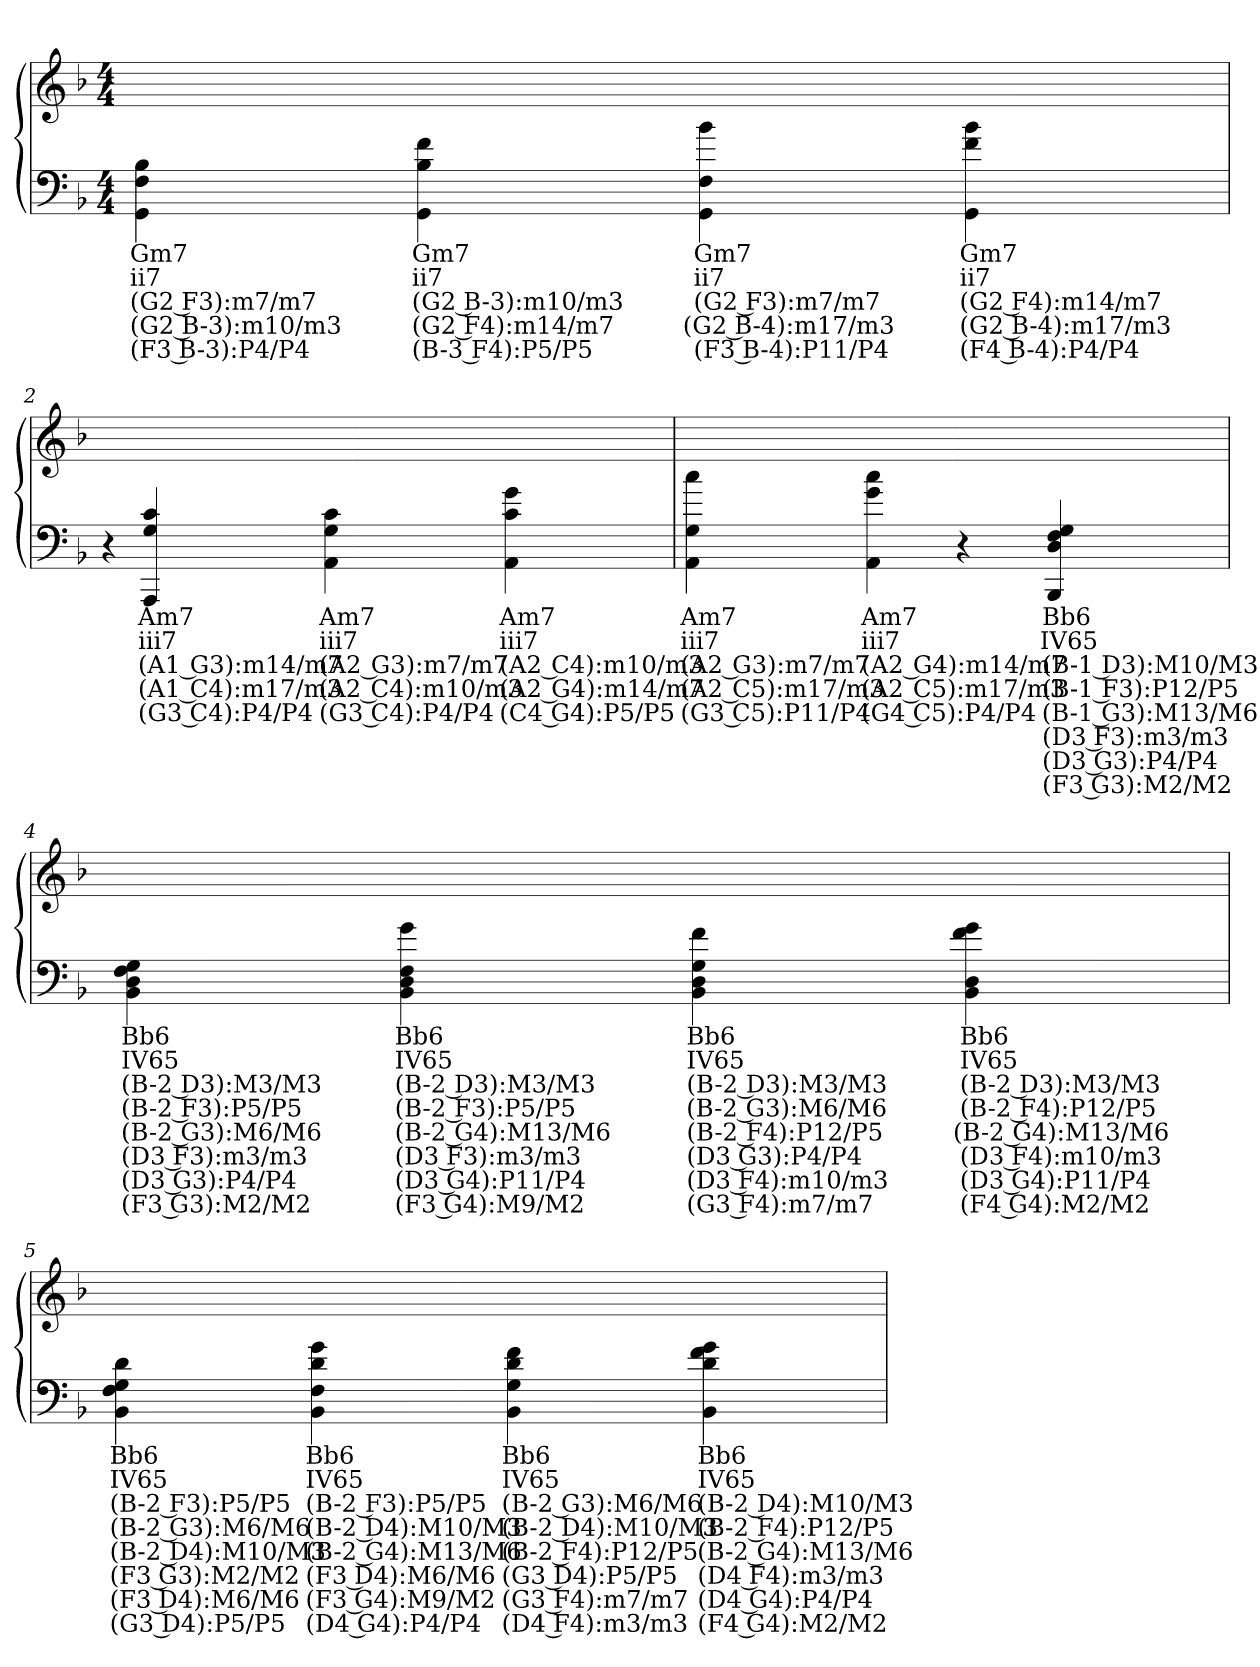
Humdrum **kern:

**kern	**text	**text	**text	**text	**text	**text	**text	**text	**kern
*part2	*part2	*part2	*part2	*part2	*part2	*part2	*part2	*part2	*part1
*staff2	*staff2	*staff2	*staff2	*staff2	*staff2	*staff2	*staff2	*staff2	*staff1
*clefF4	*	*	*	*	*	*	*	*	*clefG2
*k[b-]	*	*	*	*	*	*	*	*	*k[b-]
*F:	*	*	*	*	*	*	*	*	*F:
*M4/4	*	*	*	*	*	*	*	*	*M4/4
*MM60	*	*	*	*	*	*	*	*	*MM60
=1	=1	=1	=1	=1	=1	=1	=1	=1	=1
4GG 4F 4B-	Gm7	ii7	(G2 F3):m7/m7	(G2 B-3):m10/m3	(F3 B-3):P4/P4	.	.	.	1ryy
4GG 4B- 4f	Gm7	ii7	(G2 B-3):m10/m3	(G2 F4):m14/m7	(B-3 F4):P5/P5	.	.	.	.
4GG 4F 4b-	Gm7	ii7	(G2 F3):m7/m7	(G2 B-4):m17/m3	(F3 B-4):P11/P4	.	.	.	.
4GG 4f 4b-	Gm7	ii7	(G2 F4):m14/m7	(G2 B-4):m17/m3	(F4 B-4):P4/P4	.	.	.	.
=2	=2	=2	=2	=2	=2	=2	=2	=2	=2
4r	.	.	.	.	.	.	.	.	1ryy
4AAA 4G 4c	Am7	iii7	(A1 G3):m14/m7	(A1 C4):m17/m3	(G3 C4):P4/P4	.	.	.	.
4AA 4G 4c	Am7	iii7	(A2 G3):m7/m7	(A2 C4):m10/m3	(G3 C4):P4/P4	.	.	.	.
4AA 4c 4g	Am7	iii7	(A2 C4):m10/m3	(A2 G4):m14/m7	(C4 G4):P5/P5	.	.	.	.
=3	=3	=3	=3	=3	=3	=3	=3	=3	=3
4AA 4G 4cc	Am7	iii7	(A2 G3):m7/m7	(A2 C5):m17/m3	(G3 C5):P11/P4	.	.	.	1ryy
4AA 4g 4cc	Am7	iii7	(A2 G4):m14/m7	(A2 C5):m17/m3	(G4 C5):P4/P4	.	.	.	.
4r	.	.	.	.	.	.	.	.	.
4BBB- 4D 4F 4G	Bb6	IV65	(B-1 D3):M10/M3	(B-1 F3):P12/P5	(B-1 G3):M13/M6	(D3 F3):m3/m3	(D3 G3):P4/P4	(F3 G3):M2/M2	.
=4	=4	=4	=4	=4	=4	=4	=4	=4	=4
4BB- 4D 4F 4G	Bb6	IV65	(B-2 D3):M3/M3	(B-2 F3):P5/P5	(B-2 G3):M6/M6	(D3 F3):m3/m3	(D3 G3):P4/P4	(F3 G3):M2/M2	1ryy
4BB- 4D 4F 4g	Bb6	IV65	(B-2 D3):M3/M3	(B-2 F3):P5/P5	(B-2 G4):M13/M6	(D3 F3):m3/m3	(D3 G4):P11/P4	(F3 G4):M9/M2	.
4BB- 4D 4G 4f	Bb6	IV65	(B-2 D3):M3/M3	(B-2 G3):M6/M6	(B-2 F4):P12/P5	(D3 G3):P4/P4	(D3 F4):m10/m3	(G3 F4):m7/m7	.
4BB- 4D 4f 4g	Bb6	IV65	(B-2 D3):M3/M3	(B-2 F4):P12/P5	(B-2 G4):M13/M6	(D3 F4):m10/m3	(D3 G4):P11/P4	(F4 G4):M2/M2	.
=5	=5	=5	=5	=5	=5	=5	=5	=5	=5
4BB- 4F 4G 4d	Bb6	IV65	(B-2 F3):P5/P5	(B-2 G3):M6/M6	(B-2 D4):M10/M3	(F3 G3):M2/M2	(F3 D4):M6/M6	(G3 D4):P5/P5	1ryy
4BB- 4F 4d 4g	Bb6	IV65	(B-2 F3):P5/P5	(B-2 D4):M10/M3	(B-2 G4):M13/M6	(F3 D4):M6/M6	(F3 G4):M9/M2	(D4 G4):P4/P4	.
4BB- 4G 4d 4f	Bb6	IV65	(B-2 G3):M6/M6	(B-2 D4):M10/M3	(B-2 F4):P12/P5	(G3 D4):P5/P5	(G3 F4):m7/m7	(D4 F4):m3/m3	.
4BB- 4d 4f 4g	Bb6	IV65	(B-2 D4):M10/M3	(B-2 F4):P12/P5	(B-2 G4):M13/M6	(D4 F4):m3/m3	(D4 G4):P4/P4	(F4 G4):M2/M2	.
=	=	=	=	=	=	=	=	=	=
*-	*-	*-	*-	*-	*-	*-	*-	*-	*-
